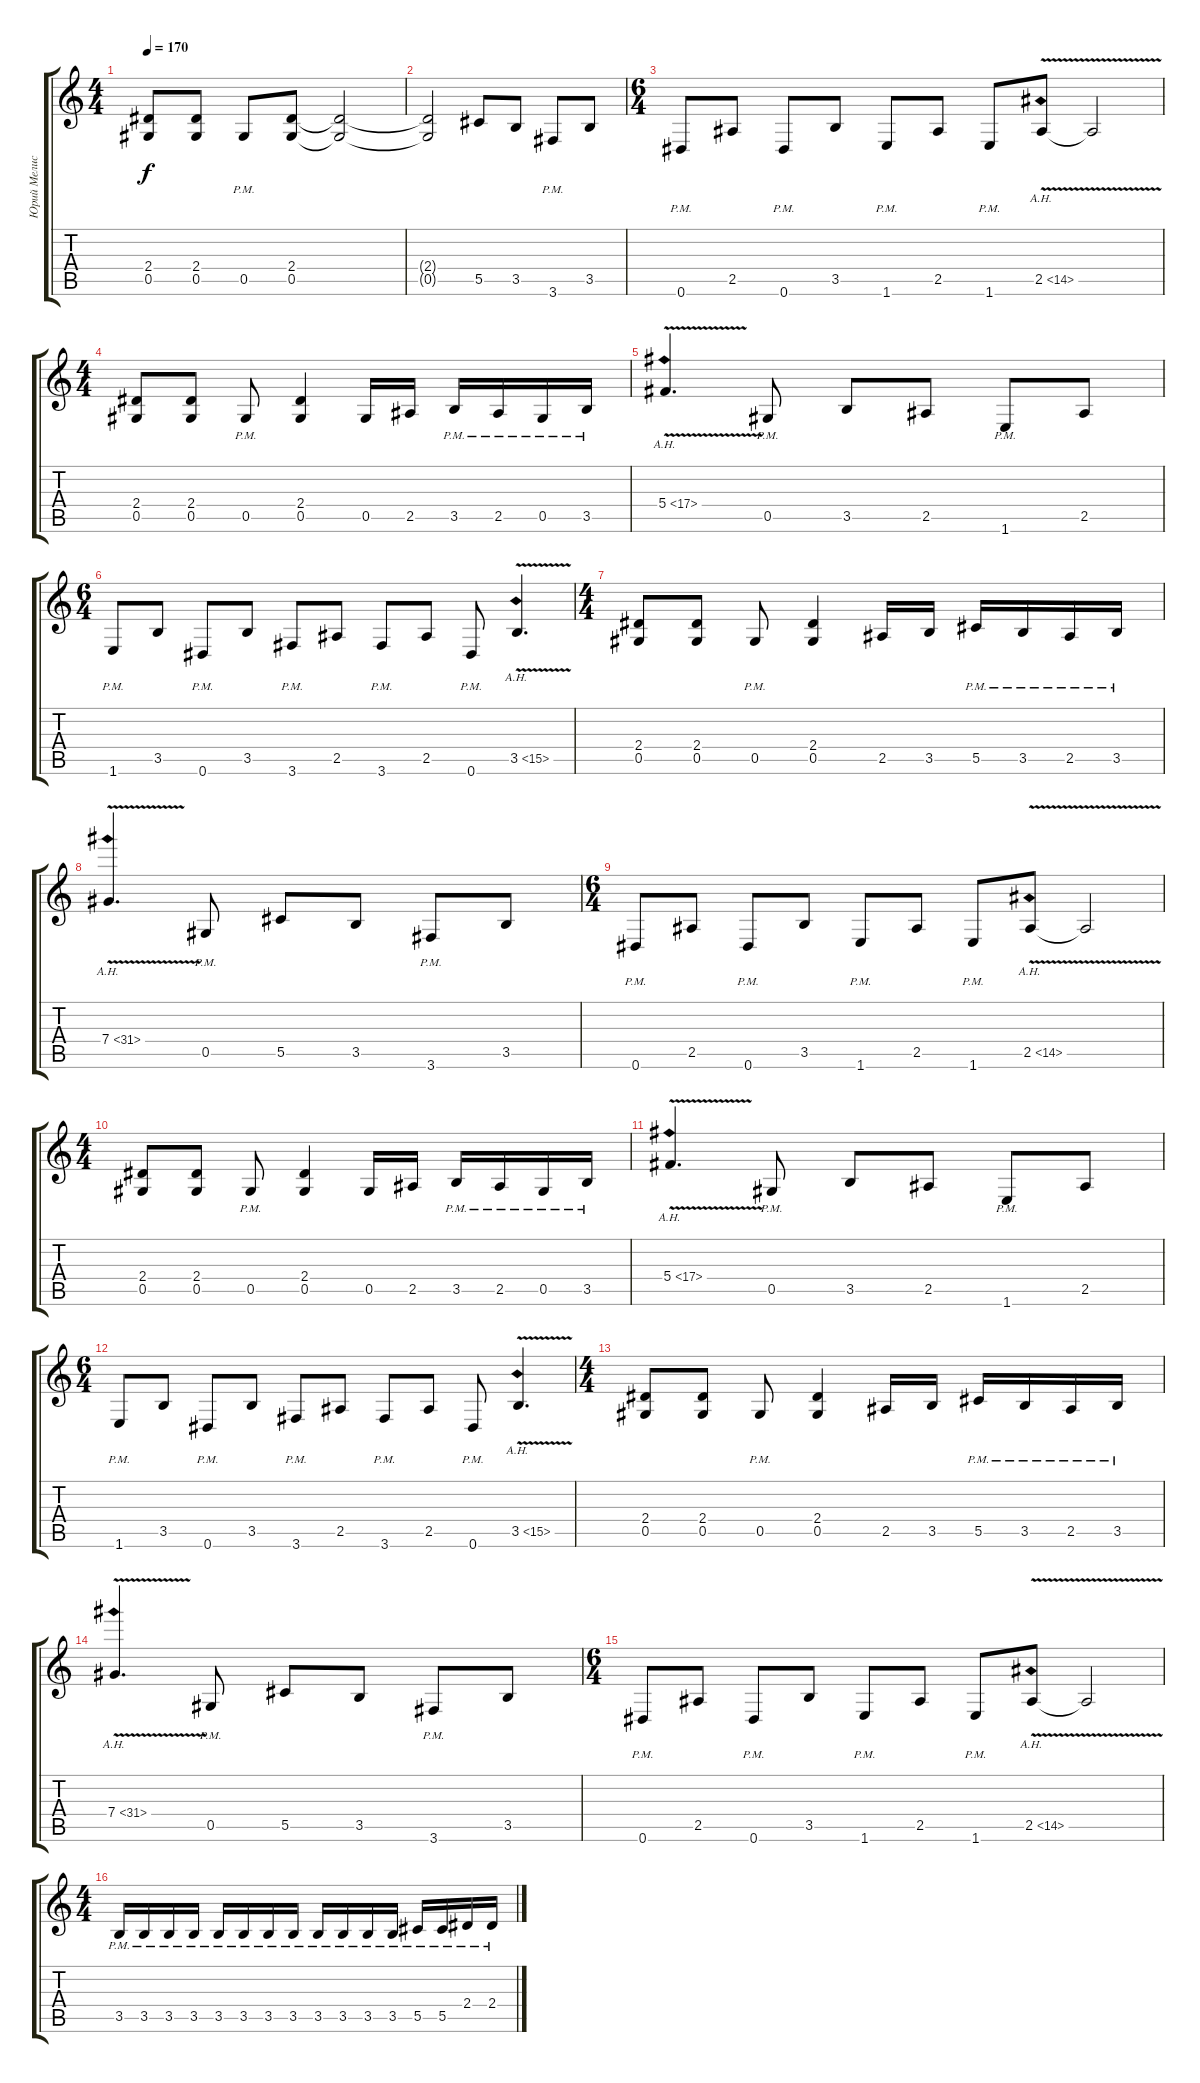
\track ("Юрий Мелисов" "Юрий Мелис") {instrument distortionguitar}
\staff {score tabs}
\tuning (Eb4 Bb3 Gb3 Db3 Ab2 Eb2) {hide}
\ts (4 4)
\tempo 170
\clef g2
\ks c
(2.4 0.5).8{dy f} (2.4 0.5).8 0.5{pm}.8 (2.4 0.5).8 (2.4{t} 0.5{t}).2 |
(2.4{t} 0.5{t}).2 5.5.8 3.5.8 3.6{pm}.8 3.5.8 |
\ts (6 4)
0.6{pm}.8 2.5.8 0.6{pm}.8 3.5.8 1.6{pm}.8 2.5.8 1.6{pm}.8 2.5{ah 12 v}.8 2.5{t}.2 |
\ts (4 4)
(2.4 0.5).8 (2.4 0.5).8 0.5{pm}.8 (2.4 0.5).4 0.5.16 2.5.16 3.5{pm}.16 2.5{pm}.16 0.5{pm}.16 3.5{pm}.16 |
5.4{ah 12 v}.4{d} 0.5{pm}.8 3.5.8 2.5.8 1.6{pm}.8 2.5.8 |
\ts (6 4)
1.6{pm}.8 3.5.8 0.6{pm}.8 3.5.8 3.6{pm}.8 2.5.8 3.6{pm}.8 2.5.8 0.6{pm}.8 3.5{ah 12 v}.4{d} |
\ts (4 4)
(2.4 0.5).8 (2.4 0.5).8 0.5{pm}.8 (2.4 0.5).4 2.5.16 3.5.16 5.5{pm}.16 3.5{pm}.16 2.5{pm}.16 3.5{pm}.16 |
7.4{ah 24 v}.4{d} 0.5{pm}.8 5.5.8 3.5.8 3.6{pm}.8 3.5.8 |
\ts (6 4)
0.6{pm}.8 2.5.8 0.6{pm}.8 3.5.8 1.6{pm}.8 2.5.8 1.6{pm}.8 2.5{ah 12 v}.8 2.5{t}.2 |
\ts (4 4)
(2.4 0.5).8 (2.4 0.5).8 0.5{pm}.8 (2.4 0.5).4 0.5.16 2.5.16 3.5{pm}.16 2.5{pm}.16 0.5{pm}.16 3.5{pm}.16 |
5.4{ah 12 v}.4{d} 0.5{pm}.8 3.5.8 2.5.8 1.6{pm}.8 2.5.8 |
\ts (6 4)
1.6{pm}.8 3.5.8 0.6{pm}.8 3.5.8 3.6{pm}.8 2.5.8 3.6{pm}.8 2.5.8 0.6{pm}.8 3.5{ah 12 v}.4{d} |
\ts (4 4)
(2.4 0.5).8 (2.4 0.5).8 0.5{pm}.8 (2.4 0.5).4 2.5.16 3.5.16 5.5{pm}.16 3.5{pm}.16 2.5{pm}.16 3.5{pm}.16 |
7.4{ah 24 v}.4{d} 0.5{pm}.8 5.5.8 3.5.8 3.6{pm}.8 3.5.8 |
\ts (6 4)
0.6{pm}.8 2.5.8 0.6{pm}.8 3.5.8 1.6{pm}.8 2.5.8 1.6{pm}.8 2.5{ah 12 v}.8 2.5{t}.2 |
\ts (4 4)
3.5{pm}.16 3.5{pm}.16 3.5{pm}.16 3.5{pm}.16 3.5{pm}.16 3.5{pm}.16 3.5{pm}.16 3.5{pm}.16 3.5{pm}.16 3.5{pm}.16 3.5{pm}.16 3.5{pm}.16 5.5{pm}.16 5.5{pm}.16 2.4{pm}.16 2.4{pm}.16
